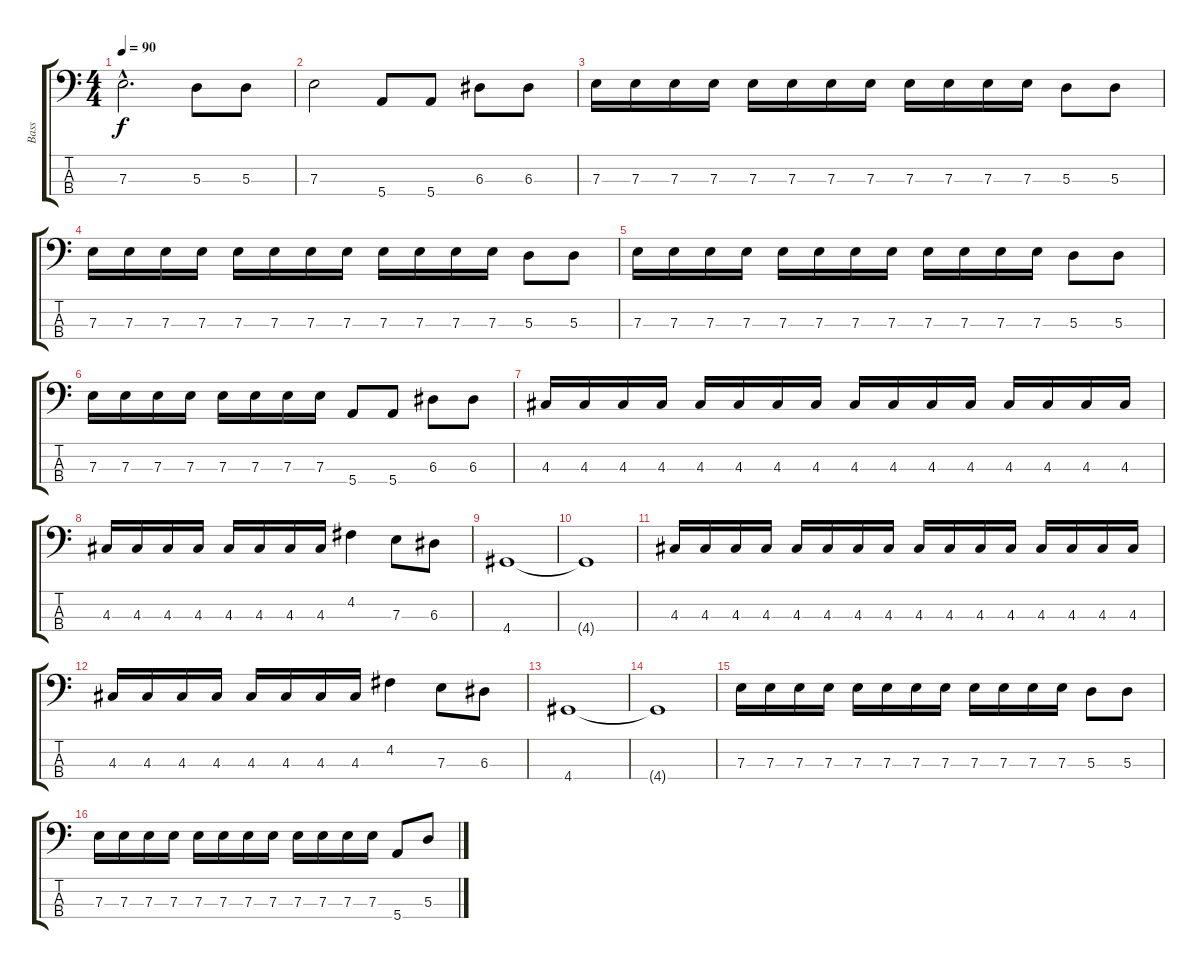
\track ("Bass" "Bass") {instrument electricbassfinger}
\staff {score tabs}
\tuning (G2 D2 A1 E1) {hide}
\ts (4 4)
\tempo 90
\clef f4
\ks c
7.3{hac}.2{d dy f} 5.3.8 5.3.8 |
7.3.2 5.4.8 5.4.8 6.3.8 6.3.8 |
7.3.16 7.3.16 7.3.16 7.3.16 7.3.16 7.3.16 7.3.16 7.3.16 7.3.16 7.3.16 7.3.16 7.3.16 5.3.8 5.3.8 |
7.3.16 7.3.16 7.3.16 7.3.16 7.3.16 7.3.16 7.3.16 7.3.16 7.3.16 7.3.16 7.3.16 7.3.16 5.3.8 5.3.8 |
7.3.16 7.3.16 7.3.16 7.3.16 7.3.16 7.3.16 7.3.16 7.3.16 7.3.16 7.3.16 7.3.16 7.3.16 5.3.8 5.3.8 |
7.3.16 7.3.16 7.3.16 7.3.16 7.3.16 7.3.16 7.3.16 7.3.16 5.4.8 5.4.8 6.3.8 6.3.8 |
4.3.16 4.3.16 4.3.16 4.3.16 4.3.16 4.3.16 4.3.16 4.3.16 4.3.16 4.3.16 4.3.16 4.3.16 4.3.16 4.3.16 4.3.16 4.3.16 |
4.3.16 4.3.16 4.3.16 4.3.16 4.3.16 4.3.16 4.3.16 4.3.16 4.2.4 7.3.8 6.3.8 |
4.4.1 |
4.4{t}.1 |
4.3.16 4.3.16 4.3.16 4.3.16 4.3.16 4.3.16 4.3.16 4.3.16 4.3.16 4.3.16 4.3.16 4.3.16 4.3.16 4.3.16 4.3.16 4.3.16 |
4.3.16 4.3.16 4.3.16 4.3.16 4.3.16 4.3.16 4.3.16 4.3.16 4.2.4 7.3.8 6.3.8 |
4.4.1 |
4.4{t}.1 |
7.3.16 7.3.16 7.3.16 7.3.16 7.3.16 7.3.16 7.3.16 7.3.16 7.3.16 7.3.16 7.3.16 7.3.16 5.3.8 5.3.8 |
7.3.16 7.3.16 7.3.16 7.3.16 7.3.16 7.3.16 7.3.16 7.3.16 7.3.16 7.3.16 7.3.16 7.3.16 5.4.8 5.3.8
